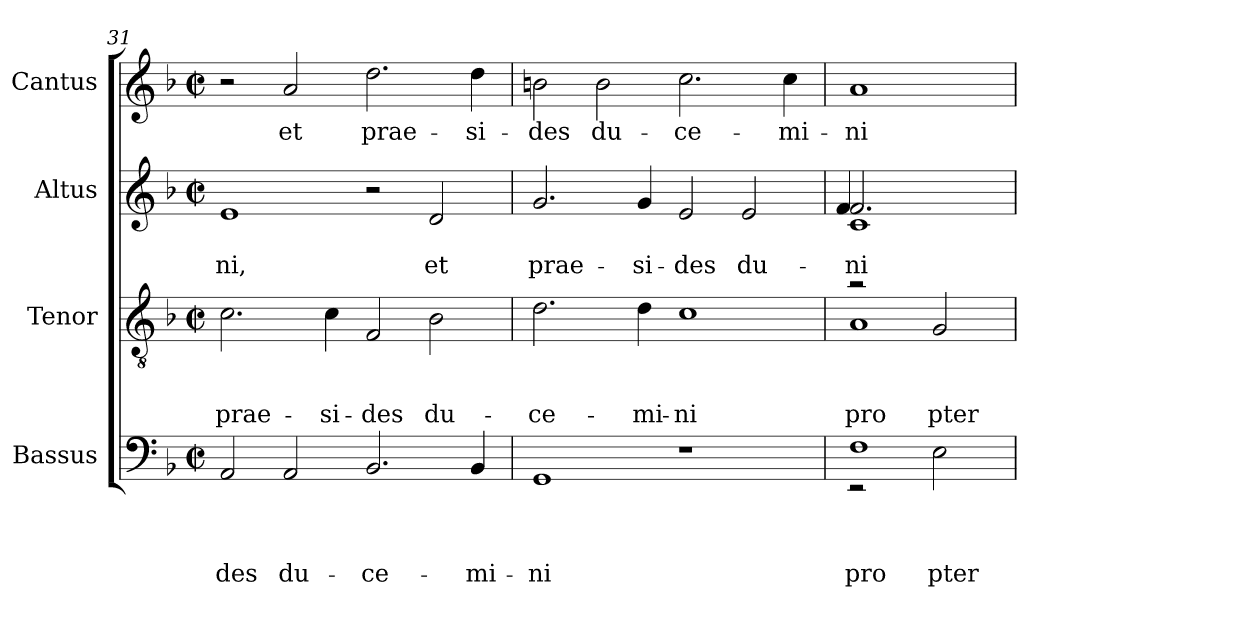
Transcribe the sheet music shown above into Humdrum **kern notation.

**kern	**text	**text	**text	**text	**kern	**text	**text	**text	**kern	**text	**text	**kern	**text
*part4	*part4	*part4	*part4	*part4	*part3	*part3	*part3	*part3	*part2	*part2	*part2	*part1	*part1
*staff4	*staff4	*staff4	*staff4	*staff4	*staff3	*staff3	*staff3	*staff3	*staff2	*staff2	*staff2	*staff1	*staff1
*I"Bassus	*	*	*	*	*I"Tenor	*	*	*	*I"Altus	*	*	*I"Cantus	*
*clefF4	*	*	*	*	*clefGv2	*	*	*	*clefG2	*	*	*clefG2	*
*k[b-]	*	*	*	*	*k[b-]	*	*	*	*k[b-]	*	*	*k[b-]	*
*F:	*	*	*	*	*F:	*	*	*	*F:	*	*	*F:	*
*M2/2	*	*	*	*	*M2/2	*	*	*	*M2/2	*	*	*M2/2	*
*met(c|)	*	*	*	*	*met(c|)	*	*	*	*met(c|)	*	*	*met(c|)	*
=31	=31	=31	=31	=31	=31	=31	=31	=31	=31	=31	=31	=31	=31
!	!	!	!	!LO:LY:b	!	!	!	!LO:LY:b	!	!	!LO:LY:b	!	!
2AA/	.	.	.	-des	2.c\	.	.	prae-	1e	.	-ni,	2r	.
!	!	!	!	!LO:LY:b	!	!	!	!	!	!	!	!	!LO:LY:b
2AA/	.	.	.	du-	.	.	.	.	.	.	.	2a/	et
!	!	!	!	!	!	!	!	!LO:LY:b	!	!	!	!	!
.	.	.	.	.	4c\	.	.	-si-	.	.	.	.	.
!	!	!	!	!LO:LY:b	!	!	!	!LO:LY:b	!	!	!	!	!LO:LY:b
2.BB-/	.	.	.	-ce-	2F/	.	.	-des	2r	.	.	2.dd\	prae-
!	!	!	!	!	!	!	!	!LO:LY:b	!	!	!LO:LY:b	!	!
.	.	.	.	.	2B-\	.	.	du-	2d/	.	et	.	.
!	!	!	!	!LO:LY:b	!	!	!	!	!	!	!	!	!LO:LY:b
4BB-/	.	.	.	-mi-	.	.	.	.	.	.	.	4dd\	-si-
=32	=32	=32	=32	=32	=32	=32	=32	=32	=32	=32	=32	=32	=32
!	!	!	!	!LO:LY:b	!	!	!	!LO:LY:b	!	!	!LO:LY:b	!	!LO:LY:b
1GG	.	.	.	-ni	2.d\	.	.	-ce-	2.g/	.	prae-	2bn\	-des
!	!	!	!	!	!	!	!	!	!	!	!	!	!LO:LY:b
.	.	.	.	.	.	.	.	.	.	.	.	2b\	du-
!	!	!	!	!	!	!	!	!LO:LY:b	!	!	!LO:LY:b	!	!
.	.	.	.	.	4d\	.	.	-mi-	4g/	.	-si-	.	.
!	!	!	!	!	!	!	!	!LO:LY:b:rj	!	!	!LO:LY:b	!	!LO:LY:b
1r	.	.	.	.	1c	.	.	-ni	2e/	.	-des	2.cc\	-ce-
!	!	!	!	!	!	!	!	!	!	!	!LO:LY:b	!	!
.	.	.	.	.	.	.	.	.	2e/	.	du-	.	.
!	!	!	!	!	!	!	!	!	!	!	!	!	!LO:LY:b
.	.	.	.	.	.	.	.	.	.	.	.	4cc\	-mi-
=33	=33	=33	=33	=33	=33	=33	=33	=33	=33	=33	=33	=33	=33
!	!	!	!	!LO:LY:b	!	!	!	!LO:LY:b	!	!	!LO:LY:b	!	!
*^	*	*	*	*	*^	*	*	*	*^	*	*	*	*
!	!	!	!	!	!	!	!	!	!	!	!	!	!	!LO:LY:b	!	!
*	*	*	*	*	*	*	*	*	*	*	*	*^	*	*	*	*
!	!	!	!	!	!	!	!	!	!	!	!	!	!	!	!LO:LY:b:rj	!	!LO:LY:b
1F	2rEE	.	.	.	pro-	2ra	1A	.	.	pro-	2.f/	4f/	1c	.	-ni	1a	-ni
.	.	.	.	.	.	.	.	.	.	.	.	2.ryy	.	.	.	.	.
!	!	!	!	!	!LO:LY:b	!	!	!	!	!LO:LY:b	!	!	!	!	!	!	!
.	2E\	.	.	.	-pter	2G/	.	.	.	pter	.	.	.	.	.	.	.
.	.	.	.	.	.	.	.	.	.	.	4ryy	.	.	.	.	.	.
*v	*v	*	*	*	*	*	*	*	*	*	*v	*v	*v	*	*	*	*
*	*	*	*	*	*v	*v	*	*	*	*	*	*	*	*
=	=	=	=	=	=	=	=	=	=	=	=	=	=
*-	*-	*-	*-	*-	*-	*-	*-	*-	*-	*-	*-	*-	*-
